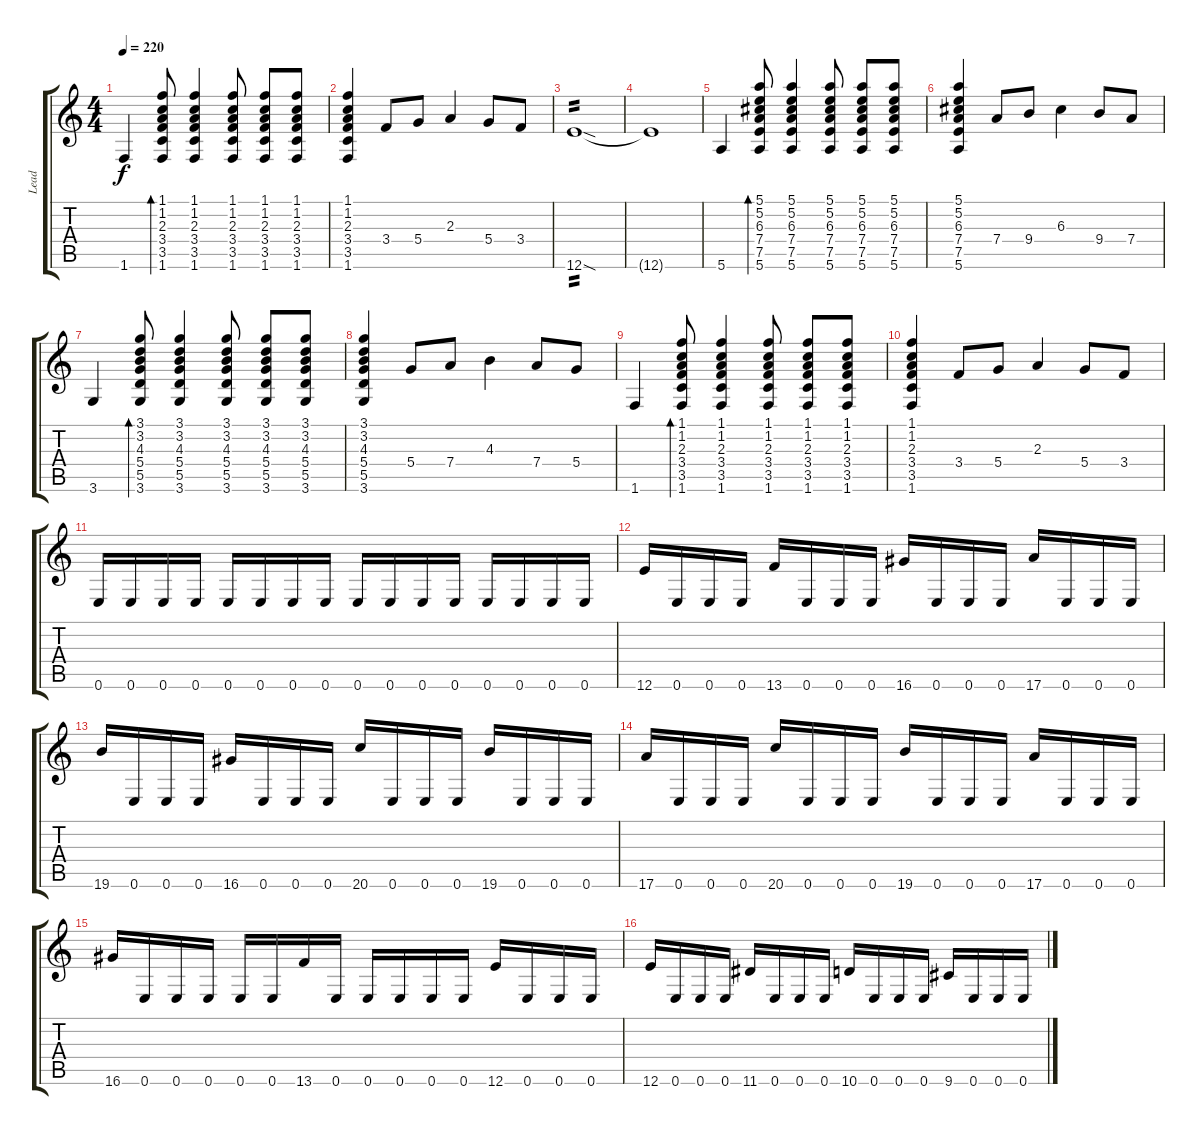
\track ("Lead" "Lead") {instrument electricguitarmuted}
\staff {score tabs}
\tuning (E4 B3 G3 D3 A2 E2) {hide}
\ts (4 4)
\tempo 220
\clef g2
\ks c
1.6.4{dy f} (1.1 1.2 2.3 3.4 3.5 1.6).8{bd 480} (1.1 1.2 2.3 3.4 3.5 1.6).4 (1.1 1.2 2.3 3.4 3.5 1.6).8 (1.1 1.2 2.3 3.4 3.5 1.6).8 (1.1 1.2 2.3 3.4 3.5 1.6).8 |
(1.1 1.2 2.3 3.4 3.5 1.6).4 3.4.8 5.4.8 2.3.4 5.4.8 3.4.8 |
12.6{sod}.1{tp 2} |
12.6{t}.1 |
5.6.4 (5.1 5.2 6.3 7.4 7.5 5.6).8{bd 480} (5.1 5.2 6.3 7.4 7.5 5.6).4 (5.1 5.2 6.3 7.4 7.5 5.6).8 (5.1 5.2 6.3 7.4 7.5 5.6).8 (5.1 5.2 6.3 7.4 7.5 5.6).8 |
(5.1 5.2 6.3 7.4 7.5 5.6).4 7.4.8 9.4.8 6.3.4 9.4.8 7.4.8 |
3.6.4 (3.1 3.2 4.3 5.4 5.5 3.6).8{bd 480} (3.1 3.2 4.3 5.4 5.5 3.6).4 (3.1 3.2 4.3 5.4 5.5 3.6).8 (3.1 3.2 4.3 5.4 5.5 3.6).8 (3.1 3.2 4.3 5.4 5.5 3.6).8 |
(3.1 3.2 4.3 5.4 5.5 3.6).4 5.4.8 7.4.8 4.3.4 7.4.8 5.4.8 |
1.6.4 (1.1 1.2 2.3 3.4 3.5 1.6).8{bd 480} (1.1 1.2 2.3 3.4 3.5 1.6).4 (1.1 1.2 2.3 3.4 3.5 1.6).8 (1.1 1.2 2.3 3.4 3.5 1.6).8 (1.1 1.2 2.3 3.4 3.5 1.6).8 |
(1.1 1.2 2.3 3.4 3.5 1.6).4 3.4.8 5.4.8 2.3.4 5.4.8 3.4.8 |
0.6.16 0.6.16 0.6.16 0.6.16 0.6.16 0.6.16 0.6.16 0.6.16 0.6.16 0.6.16 0.6.16 0.6.16 0.6.16 0.6.16 0.6.16 0.6.16 |
12.6.16 0.6.16 0.6.16 0.6.16 13.6.16 0.6.16 0.6.16 0.6.16 16.6.16 0.6.16 0.6.16 0.6.16 17.6.16 0.6.16 0.6.16 0.6.16 |
19.6.16 0.6.16 0.6.16 0.6.16 16.6.16 0.6.16 0.6.16 0.6.16 20.6.16 0.6.16 0.6.16 0.6.16 19.6.16 0.6.16 0.6.16 0.6.16 |
17.6.16 0.6.16 0.6.16 0.6.16 20.6.16 0.6.16 0.6.16 0.6.16 19.6.16 0.6.16 0.6.16 0.6.16 17.6.16 0.6.16 0.6.16 0.6.16 |
16.6.16 0.6.16 0.6.16 0.6.16 0.6.16 0.6.16 13.6.16 0.6.16 0.6.16 0.6.16 0.6.16 0.6.16 12.6.16 0.6.16 0.6.16 0.6.16 |
12.6.16 0.6.16 0.6.16 0.6.16 11.6.16 0.6.16 0.6.16 0.6.16 10.6.16 0.6.16 0.6.16 0.6.16 9.6.16 0.6.16 0.6.16 0.6.16
